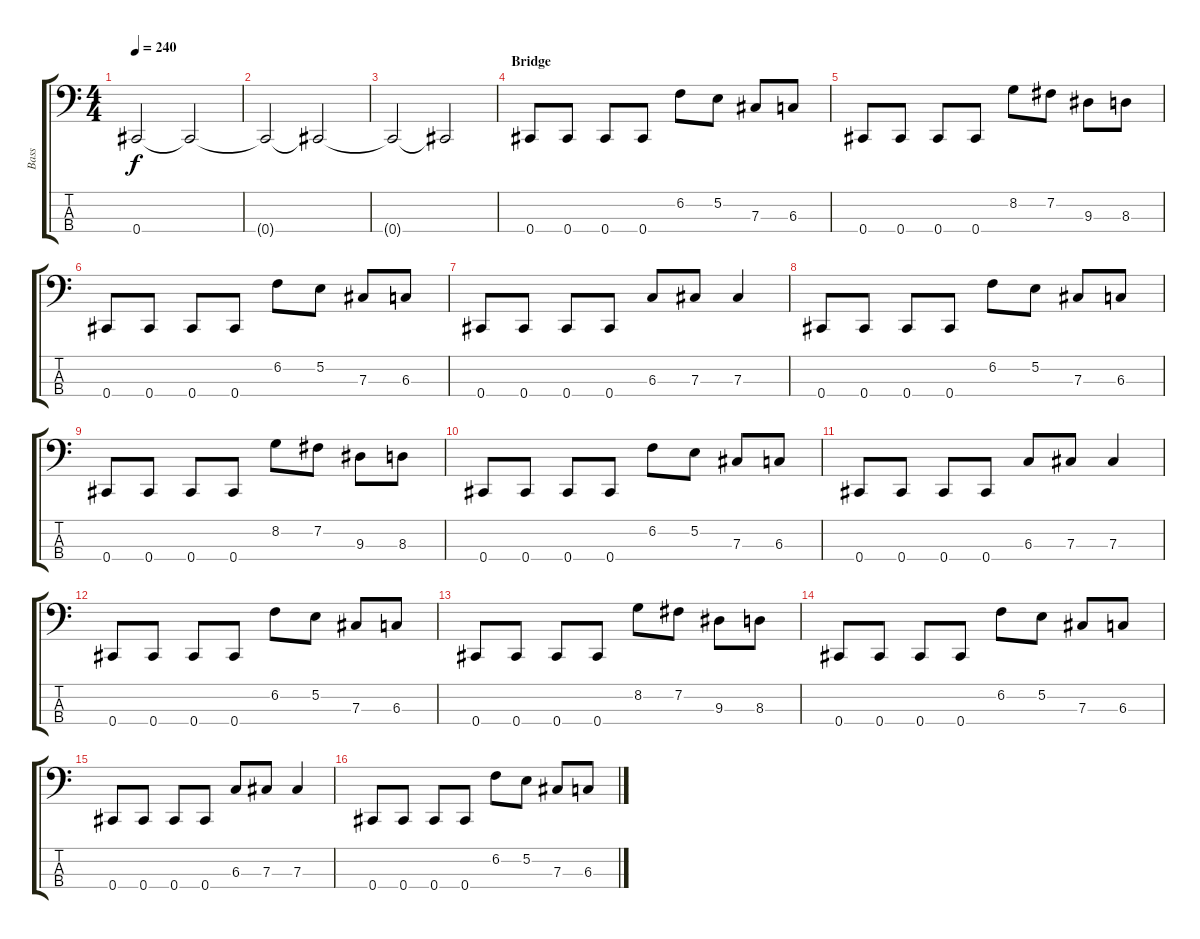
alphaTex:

\track ("Bass" "Bass") {instrument electricbasspick}
\staff {score tabs}
\tuning (E2 B1 Gb1 Db1) {hide}
\ts (4 4)
\tempo 240
\clef f4
\ks c
0.4{t}.2{dy f} 0.4{t}.2 |
0.4{t}.2 0.4{t}.2 |
0.4{t}.2 0.4{t}.2 |
\section ("" "Bridge")
0.4.8 0.4.8 0.4.8 0.4.8 6.2.8 5.2.8 7.3.8 6.3.8 |
0.4.8 0.4.8 0.4.8 0.4.8 8.2.8 7.2.8 9.3.8 8.3.8 |
0.4.8 0.4.8 0.4.8 0.4.8 6.2.8 5.2.8 7.3.8 6.3.8 |
0.4.8 0.4.8 0.4.8 0.4.8 6.3.8 7.3.8 7.3.4 |
0.4.8 0.4.8 0.4.8 0.4.8 6.2.8 5.2.8 7.3.8 6.3.8 |
0.4.8 0.4.8 0.4.8 0.4.8 8.2.8 7.2.8 9.3.8 8.3.8 |
0.4.8 0.4.8 0.4.8 0.4.8 6.2.8 5.2.8 7.3.8 6.3.8 |
0.4.8 0.4.8 0.4.8 0.4.8 6.3.8 7.3.8 7.3.4 |
0.4.8 0.4.8 0.4.8 0.4.8 6.2.8 5.2.8 7.3.8 6.3.8 |
0.4.8 0.4.8 0.4.8 0.4.8 8.2.8 7.2.8 9.3.8 8.3.8 |
0.4.8 0.4.8 0.4.8 0.4.8 6.2.8 5.2.8 7.3.8 6.3.8 |
0.4.8 0.4.8 0.4.8 0.4.8 6.3.8 7.3.8 7.3.4 |
0.4.8 0.4.8 0.4.8 0.4.8 6.2.8 5.2.8 7.3.8 6.3.8
